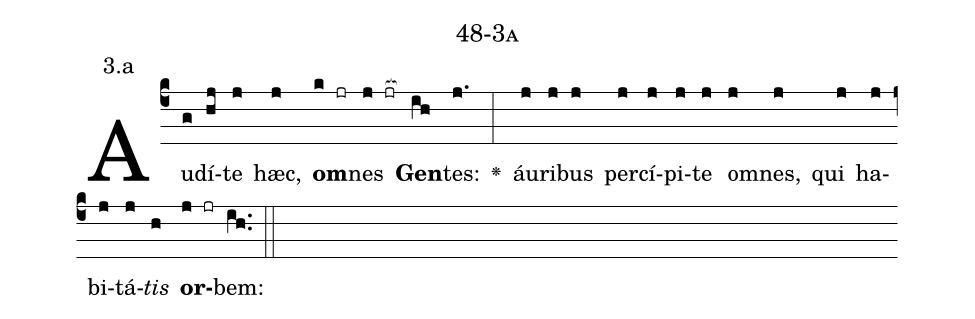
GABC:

name: 48-3a;
annotation: 3.a;
%%
(c4)Au(g)dí(hj)te(j) hæc,(j) <b>om</b>(k jr)nes(j jr[ocb:1{]) <b>Gen</b>(ih[ocb:0}])tes:(j.) <v>\greheightstar</v>(:) áu(j)ri(j)bus(j) per(j)cí(j)pi(j)te(j) om(j)nes,(j) qui(j) ha(j)bi(j)tá(j)<i>tis</i>(h) <b>or</b>(j jr)bem:(ih..) (::)


%E(j) u(j) o(j) u(h) a(j) e.(ih..) (::)
